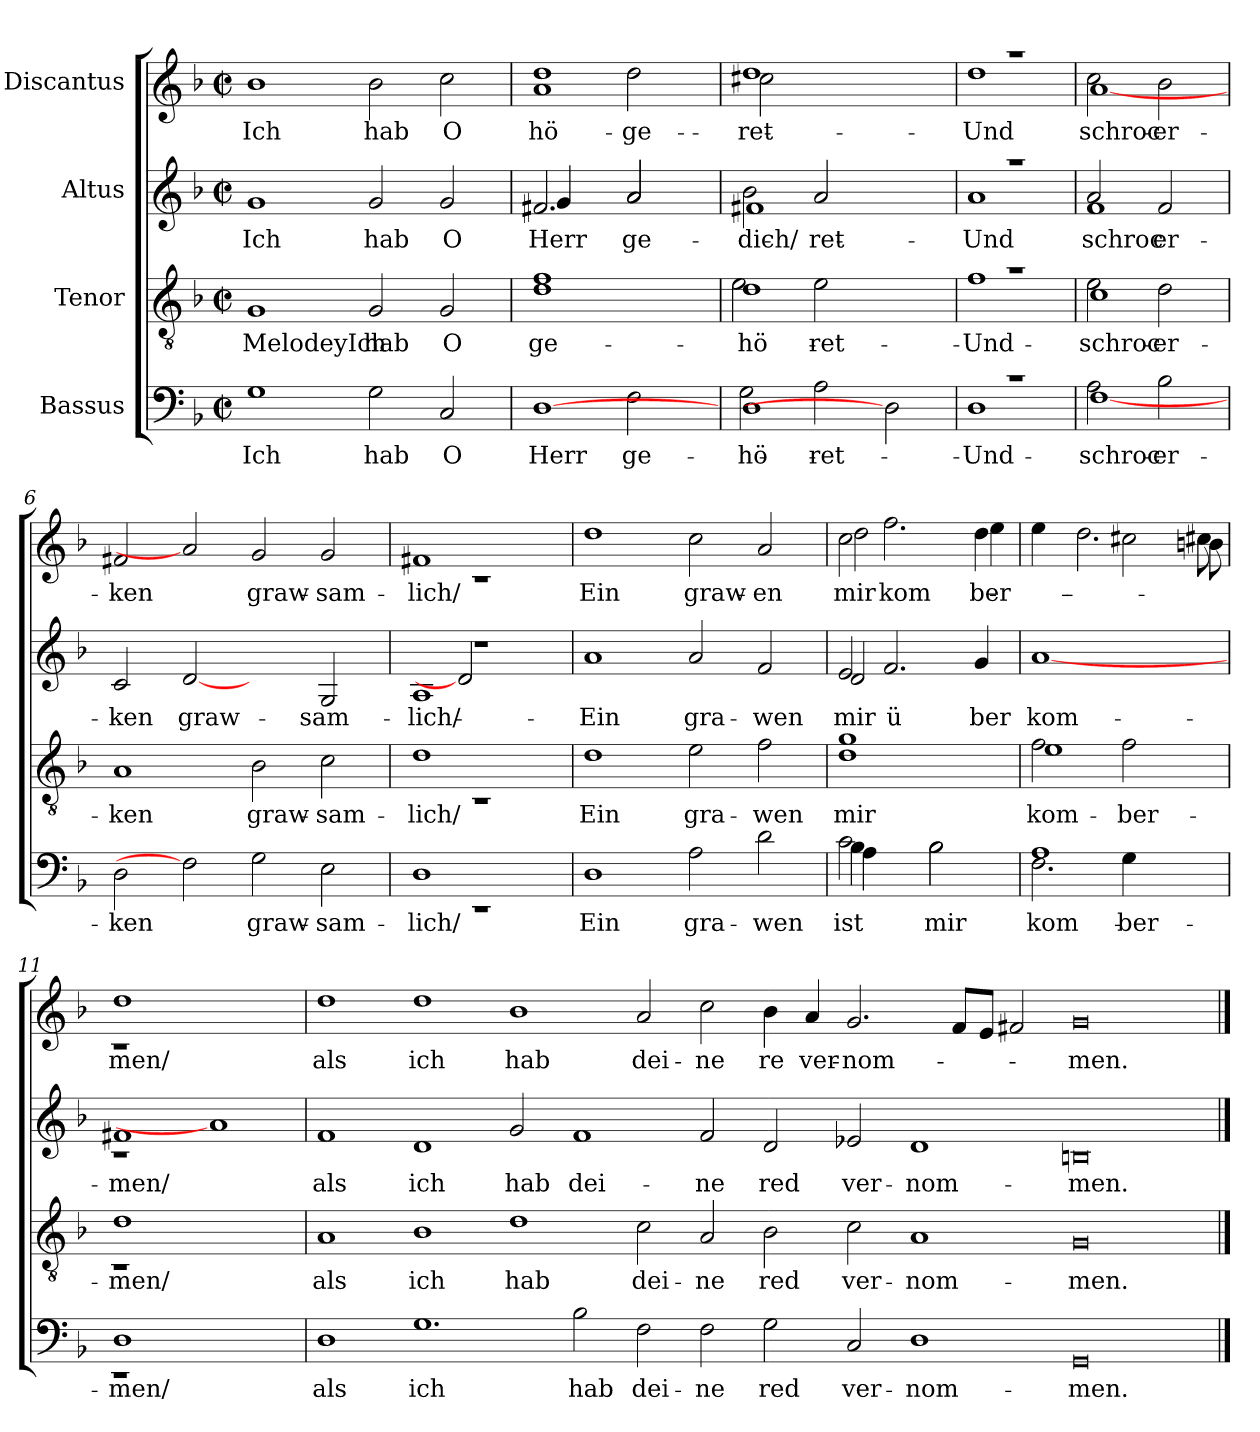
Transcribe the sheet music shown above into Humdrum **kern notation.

**kern	**text	**kern	**text	**kern	**text	**kern	**text
*part4	*part4	*part3	*part3	*part2	*part2	*part1	*part1
*staff4	*staff4	*staff3	*staff3	*staff2	*staff2	*staff1	*staff1
*I"Bassus	*	*I"Tenor	*	*I"Altus	*	*I"Discantus	*
*clefF4	*	*clefGv2	*	*clefG2	*	*clefG2	*
*k[b-]	*	*k[b-]	*	*k[b-]	*	*k[b-]	*
*F:	*	*F:	*	*F:	*	*F:	*
*M2/2	*	*M2/2	*	*M2/2	*	*M2/2	*
*met(c|)	*	*met(c|)	*	*met(c|)	*	*met(c|)	*
=1	=1	=1	=1	=1	=1	=1	=1
!	!LO:LY:b	!	!LO:LY:b:rj	!	!LO:LY:b	!	!LO:LY:b
1G	Ich	1G	MelodeyIch	1g	Ich	1b-	Ich
!	!LO:LY:b	!	!LO:LY:b	!	!LO:LY:b	!	!LO:LY:b
2G\	hab	2G/	hab	2g/	hab	2b-\	hab
!	!LO:LY:b	!	!LO:LY:b	!	!LO:LY:b	!	!LO:LY:b
2C/	O	2G/	O	2g/	O	2cc\	O
=2	=2	=2	=2	=2	=2	=2	=2
!	!LO:LY:b	!	!LO:LY:b	!	!LO:LY:b	!	!LO:LY:b
*^	*	*	*	*^	*	*^	*
*	*	*	*	*	*	*^	*	*	*	*
[1D	2ryy	Herr	1d 1f	ge-	2.f#X/	4g/	2ryy	Herr	1a 1dd	2ryy	hö-
.	.	.	.	.	.	4ryy	.	.	.	.	.
!	!	!LO:LY:b	!	!	!	!	!	!LO:LY:b	!	!	!LO:LY:b
.	2F\	ge-	.	.	.	2a/	2a/	ge-	.	2dd\	-ge-
.	.	.	.	.	4ryy	.	.	.	.	.	.
*	*	*	*	*	*v	*v	*v	*	*	*	*
=3	=3	=3	=3	=3	=3	=3	=3	=3	=3
!	!	!LO:LY:b	!	!	!	!	!	!	!
!	!	!LO:LY:b	!	!LO:LY:b	!	!	!	!	!
*	*	*	*^	*	*	*	*	*	*
!	!	!	!	!	!LO:LY:b	!	!LO:LY:b	!	!	!
*	*	*	*	*	*	*^	*	*	*	*
!	!	!	!	!	!	!	!	!LO:LY:b	!	!	!LO:LY:b
!	!	!	!	!	!	!	!	!	!	!	!LO:LY:b
1D	2G\	hö-	1d	2e\	hö-	2b-\	1f#X	dich/	1dd	2cc#X\	ret
!	!	!LO:LY:b:rj	!	!	!LO:LY:b:rj	!	!	!LO:LY:b:rj	!	!	!
.	2A\	-ret	.	2e\	-ret	2a/	.	-ret	.	2ryy	.
2D]	2ryy	.	2ryy	2ryy	.	2ryy	2ryy	.	2ryy	2ryy	.
=4	=4	=4	=4	=4	=4	=4	=4	=4	=4	=4	=4
!	!	!LO:LY:b	!	!	!LO:LY:b	!	!	!LO:LY:b	!	!	!LO:LY:b
1rc	1D	Und	1ra	1f	Und	1raa	1a	Und	1raa	1dd	Und
=5	=5	=5	=5	=5	=5	=5	=5	=5	=5	=5	=5
!	!	!LO:LY:b	!	!	!	!	!	!	!	!	!
!	!	!LO:LY:b	!	!	!LO:LY:b	!	!	!	!	!	!
!	!	!	!	!	!LO:LY:b	!	!	!LO:LY:b	!	!	!
!	!	!	!	!	!	!	!	!LO:LY:b	!	!	!LO:LY:b
!	!	!	!	!	!	!	!	!	!	!	!LO:LY:b
2A\	[1F	-schroc-	2e\	1c	-schroc-	2a/	1f	-schroc	2cc\	[1a	-schroc-
!	!	!LO:LY:b	!	!	!LO:LY:b	!	!	!LO:LY:b	!	!	!LO:LY:b
2B-\	.	er-	2d\	.	er-	2f/	.	er-	2b-\	.	er-
*v	*v	*	*	*	*	*v	*v	*	*v	*v	*
*	*	*v	*v	*	*	*	*	*
=6	=6	=6	=6	=6	=6	=6	=6
!	!LO:LY:b	!	!LO:LY:b	!	!LO:LY:b	!	!LO:LY:b
2D\	-ken	1A	-ken	2c/	ken	2f#X/	-ken
!	!	!	!	!	!LO:LY:b	!	!
2F]	.	.	.	[2d	graw-	2a]	.
!	!LO:LY:b	!	!LO:LY:b	!	!	!	!LO:LY:b
2G\	graw-	2B-\	graw-	2ryy	.	2g/	graw-
!	!LO:LY:b:rj	!	!LO:LY:b:rj	!	!LO:LY:b	!	!LO:LY:b:rj
2E\	-sam-	2c\	-sam-	2G/	-sam-	2g/	-sam-
!!LO:LB:g=z
=7	=7	=7	=7	=7	=7	=7	=7
!	!LO:LY:b	!	!LO:LY:b	!	!LO:LY:b	!	!LO:LY:b
*^	*	*^	*	*^	*	*^	*
*	*	*	*	*	*	*	*^	*	*	*	*
1D	1rEE	-lich/	1d	1rC	-lich/	4ryy	1A	1r	-lich/	1f#X	1rc	-lich/
.	.	.	.	.	.	2d]	.	.	.	.	.	.
.	.	.	.	.	.	4ryy	.	.	.	.	.	.
*v	*v	*	*	*	*	*v	*v	*v	*	*v	*v	*
*	*	*v	*v	*	*	*	*	*
=8	=8	=8	=8	=8	=8	=8	=8
!	!LO:LY:b	!	!LO:LY:b	!	!LO:LY:b	!	!LO:LY:b
1D	Ein	1d	Ein	1a	Ein	1dd	Ein
!	!LO:LY:b	!	!LO:LY:b	!	!LO:LY:b	!	!LO:LY:b
2A\	gra-	2e\	gra-	2a/	gra-	2cc\	graw-
!	!LO:LY:b:rj	!	!LO:LY:b:rj	!	!LO:LY:b:rj	!	!LO:LY:b:rj
2d\	-wen	2f\	-wen	2f/	-wen	2a/	-en
=9	=9	=9	=9	=9	=9	=9	=9
!	!LO:LY:b	!	!LO:LY:b	!	!LO:LY:b	!	!
*^	*	*	*	*^	*	*	*
*	*^	*	*	*	*	*	*	*	*
!	!	!	!	!	!	!	!	!LO:LY:b	!	!LO:LY:b
*	*	*	*	*	*	*^	*^	*	*^	*
!	!	!	!	!	!	!	!	!	!	!	!	!	!LO:LY:b
*	*	*	*	*	*	*	*	*	*	*	*^	*^	*
2c\	4B-\	4A\	ist	1d 1g	mir	2e/	2d/	4ryy	2.ryy	mir	2cc\	2dd\	2.ryy	4ryy	mir
!	!	!	!	!	!	!	!	!	!	!LO:LY:b	!	!	!	!	!LO:LY:b:rj
.	2.ryy	4ryy	.	.	.	.	.	2.f/	.	ü-	.	.	.	2.ff\	-kom-
!	!	!	!LO:LY:b	!	!	!	!	!	!	!	!	!	!	!	!
2B-\	.	2B-\	mir	.	.	2ryy	2ryy	.	.	.	2ryy	4ryy	.	.	.
!	!	!	!	!	!	!	!	!	!	!LO:LY:b	!	!	!	!	!LO:LY:b
!	!	!	!	!	!	!	!	!	!	!	!	!	!	!	!LO:LY:b
.	.	.	.	.	.	.	.	.	4g/	-ber-	.	4dd\	4ee\	.	-ber-
=10	=10	=10	=10	=10	=10	=10	=10	=10	=10	=10	=10	=10	=10	=10	=10
!	!	!	!LO:LY:b	!	!	!	!	!	!	!	!	!	!	!	!
!	!	!	!LO:LY:b	!	!LO:LY:b	!	!	!	!	!	!	!	!	!	!
*	*	*	*	*^	*	*	*	*	*	*	*	*	*	*	*
!	!	!	!	!	!	!LO:LY:b	!	!	!	!	!LO:LY:b	!	!	!	!	!
*	*	*	*	*	*	*	*v	*v	*v	*v	*	*	*	*	*	*
2.F\	2ryy	1A	-kom-	2f\	1e	-kom-	[1a	-kom-	4ee\	2..ryy	2..ryy	2ryy	.
.	.	.	.	.	.	.	.	.	2.dd\	.	.	.	.
!	!	!	!LO:LY:b	!	!	!LO:LY:b	!	!	!	!	!	!	!
.	4G\	.	-ber-	2f\	.	-ber-	.	.	.	.	.	2cc#\	.
4ryy	4ryy	.	.	.	.	.	.	.	.	.	.	.	.
.	.	.	.	.	.	.	.	.	.	8cc#X\	8bn\	.	.
*v	*v	*v	*	*	*	*	*	*	*	*	*v	*v	*
=11	=11	=11	=11	=11	=11	=11	=11	=11	=11	=11
!	!LO:LY:b	!	!	!LO:LY:b	!	!LO:LY:b	!	!	!	!LO:LY:b
*^	*	*	*	*	*^	*	*	*v	*v	*
1D	1rEE	-men/	1d	1rC	-men/	1f#X	1rc	-men/	1dd	1rc	-men/
1ryy	1ryy	.	1ryy	1ryy	.	1a]	1ryy	.	1ryy	1ryy	.
!!LO:LB:g=z
=12	=12	=12	=12	=12	=12	=12	=12	=12	=12	=12	=12
!	!	!	!	!	!	!	!	!	!LO:TX:a:t=1 2	!	!
!	!	!LO:LY:b	!	!	!LO:LY:b	!	!	!LO:LY:b	!	!	!LO:LY:b
*v	*v	*	*	*	*	*v	*v	*	*v	*v	*
*	*	*v	*v	*	*	*	*	*
1D	als	1A	als	1f	als	1dd	als
!	!LO:LY:b	!	!LO:LY:b	!	!LO:LY:b	!	!LO:LY:b
1.G	ich	1B-	ich	1d	ich	1dd	ich
!	!	!	!LO:LY:b	!	!LO:LY:b	!	!LO:LY:b
.	.	1d	hab	2g/	hab	1b-	hab
!	!LO:LY:b	!	!	!	!LO:LY:b	!	!
2B-\	hab	.	.	1f	dei-	.	.
!	!LO:LY:b	!	!LO:LY:b	!	!	!	!LO:LY:b
2F\	dei-	2c\	dei-	.	.	2a/	dei-
!	!LO:LY:b:rj	!	!LO:LY:b:rj	!	!LO:LY:b	!	!LO:LY:b:rj
2F\	-ne	2A/	-ne	2f/	-ne	2cc\	-ne
!	!LO:LY:b	!	!LO:LY:b	!	!LO:LY:b	!	!LO:LY:b
2G\	red	2B-\	red	2d/	red	4b-\	re
!	!	!	!	!	!	!	!LO:LY:b
.	.	.	.	.	.	4a/	ver-
!	!LO:LY:b	!	!LO:LY:b	!	!LO:LY:b	!	!LO:LY:b
2C/	ver-	2c\	ver-	2e-X/	ver-	2.g/	-nom-
!	!LO:LY:b	!	!LO:LY:b	!	!LO:LY:b	!	!
1D	-nom-	1A	-nom-	1d	-nom-	.	.
.	.	.	.	.	.	8f/L	.
.	.	.	.	.	.	8e/J	.
.	.	.	.	.	.	2f#X/	.
!	!LO:LY:b	!	!LO:LY:b	!	!LO:LY:b	!	!LO:LY:b
0GG	-men.	0G	-men.	0Bn	-men.	0g	-men.
==	==	==	==	==	==	==	==
*-	*-	*-	*-	*-	*-	*-	*-
